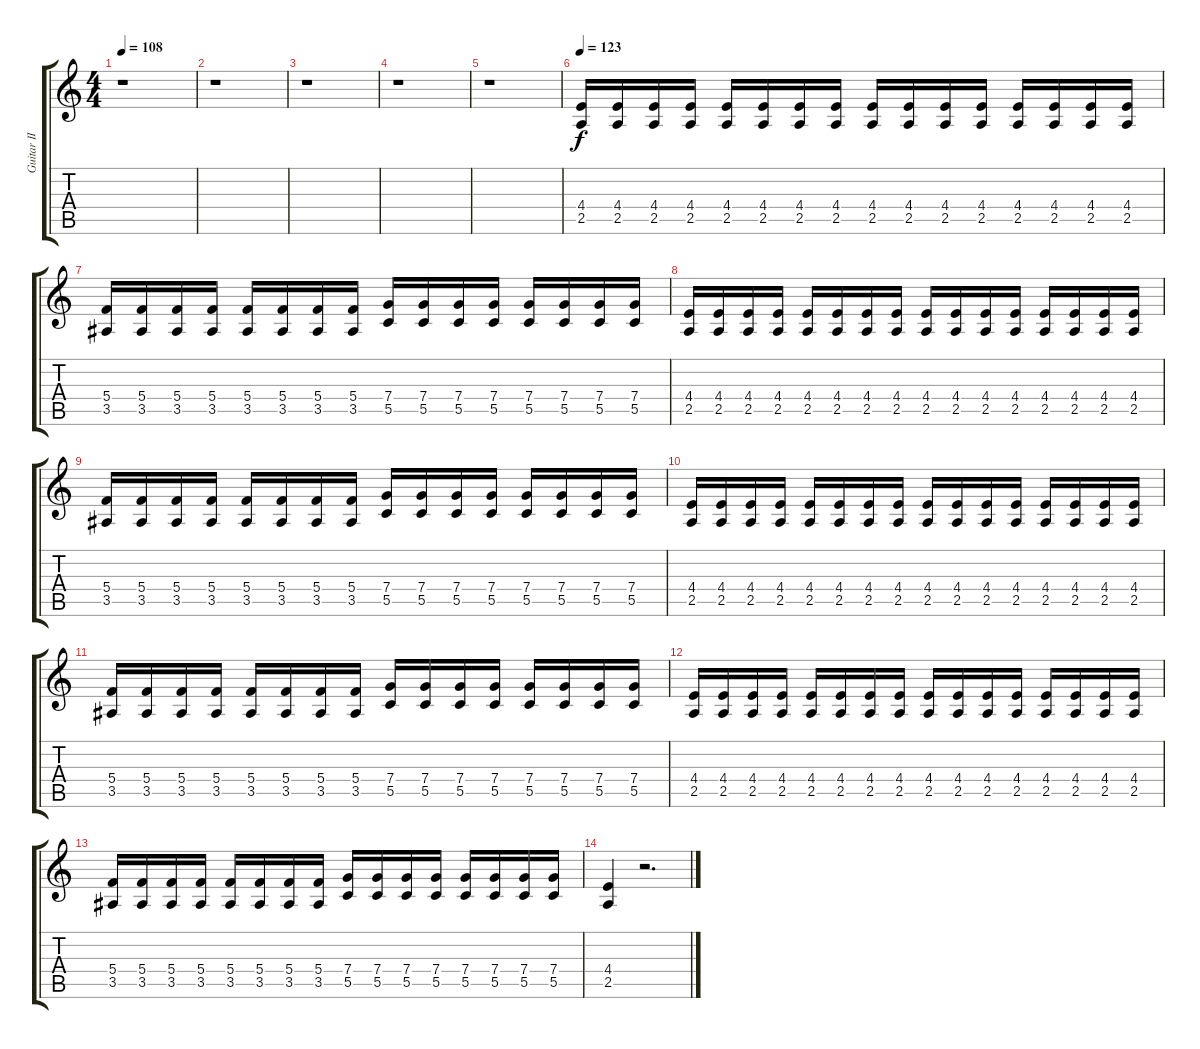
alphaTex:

\track ("Guitar II" "Guitar II") {instrument distortionguitar}
\staff {score tabs}
\tuning (D4 A3 F3 C3 G2 D2) {hide}
\ts (4 4)
\tempo 108
\clef g2
\ks c
r.1{dy f} |
r.1 |
r.1 |
r.1 |
r.1 |
\tempo 123
(4.4 2.5).16 (4.4 2.5).16 (4.4 2.5).16 (4.4 2.5).16 (4.4 2.5).16 (4.4 2.5).16 (4.4 2.5).16 (4.4 2.5).16 (4.4 2.5).16 (4.4 2.5).16 (4.4 2.5).16 (4.4 2.5).16 (4.4 2.5).16 (4.4 2.5).16 (4.4 2.5).16 (4.4 2.5).16 |
(5.4 3.5).16 (5.4 3.5).16 (5.4 3.5).16 (5.4 3.5).16 (5.4 3.5).16 (5.4 3.5).16 (5.4 3.5).16 (5.4 3.5).16 (7.4 5.5).16 (7.4 5.5).16 (7.4 5.5).16 (7.4 5.5).16 (7.4 5.5).16 (7.4 5.5).16 (7.4 5.5).16 (7.4 5.5).16 |
(4.4 2.5).16 (4.4 2.5).16 (4.4 2.5).16 (4.4 2.5).16 (4.4 2.5).16 (4.4 2.5).16 (4.4 2.5).16 (4.4 2.5).16 (4.4 2.5).16 (4.4 2.5).16 (4.4 2.5).16 (4.4 2.5).16 (4.4 2.5).16 (4.4 2.5).16 (4.4 2.5).16 (4.4 2.5).16 |
(5.4 3.5).16 (5.4 3.5).16 (5.4 3.5).16 (5.4 3.5).16 (5.4 3.5).16 (5.4 3.5).16 (5.4 3.5).16 (5.4 3.5).16 (7.4 5.5).16 (7.4 5.5).16 (7.4 5.5).16 (7.4 5.5).16 (7.4 5.5).16 (7.4 5.5).16 (7.4 5.5).16 (7.4 5.5).16 |
(4.4 2.5).16 (4.4 2.5).16 (4.4 2.5).16 (4.4 2.5).16 (4.4 2.5).16 (4.4 2.5).16 (4.4 2.5).16 (4.4 2.5).16 (4.4 2.5).16 (4.4 2.5).16 (4.4 2.5).16 (4.4 2.5).16 (4.4 2.5).16 (4.4 2.5).16 (4.4 2.5).16 (4.4 2.5).16 |
(5.4 3.5).16 (5.4 3.5).16 (5.4 3.5).16 (5.4 3.5).16 (5.4 3.5).16 (5.4 3.5).16 (5.4 3.5).16 (5.4 3.5).16 (7.4 5.5).16 (7.4 5.5).16 (7.4 5.5).16 (7.4 5.5).16 (7.4 5.5).16 (7.4 5.5).16 (7.4 5.5).16 (7.4 5.5).16 |
(4.4 2.5).16 (4.4 2.5).16 (4.4 2.5).16 (4.4 2.5).16 (4.4 2.5).16 (4.4 2.5).16 (4.4 2.5).16 (4.4 2.5).16 (4.4 2.5).16 (4.4 2.5).16 (4.4 2.5).16 (4.4 2.5).16 (4.4 2.5).16 (4.4 2.5).16 (4.4 2.5).16 (4.4 2.5).16 |
(5.4 3.5).16 (5.4 3.5).16 (5.4 3.5).16 (5.4 3.5).16 (5.4 3.5).16 (5.4 3.5).16 (5.4 3.5).16 (5.4 3.5).16 (7.4 5.5).16 (7.4 5.5).16 (7.4 5.5).16 (7.4 5.5).16 (7.4 5.5).16 (7.4 5.5).16 (7.4 5.5).16 (7.4 5.5).16 |
(4.4 2.5).4 r.2{d}
